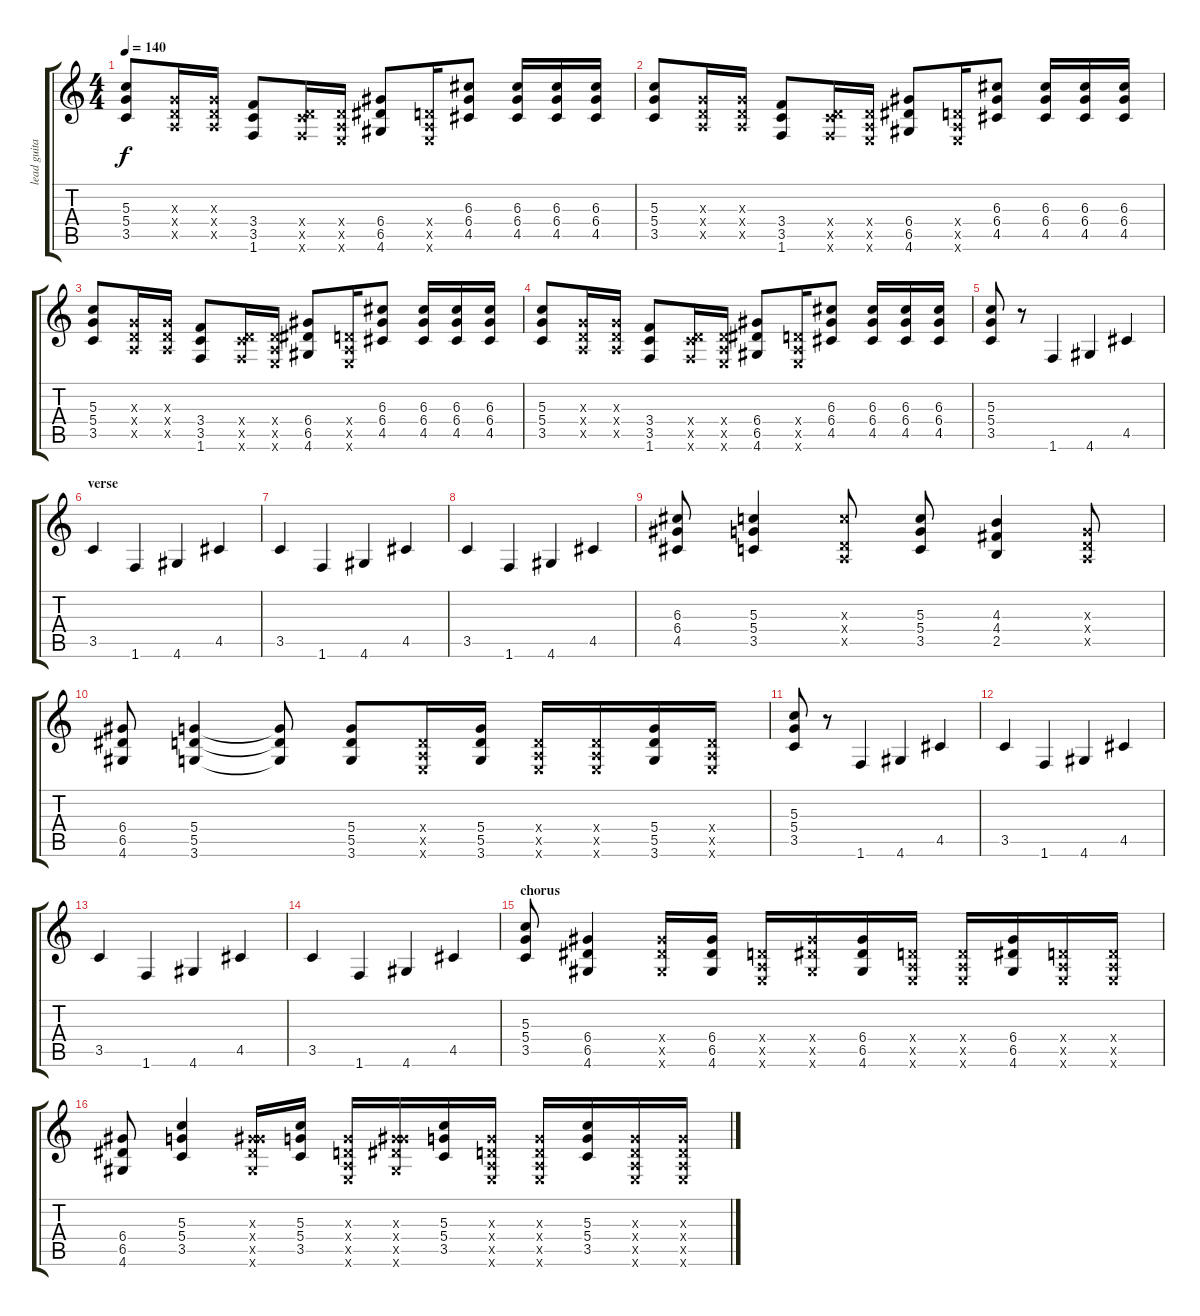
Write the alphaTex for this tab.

\track ("lead guitar" "lead guita") {instrument overdrivenguitar}
\staff {score tabs}
\tuning (E4 B3 G3 D3 A2 E2) {hide}
\ts (4 4)
\tempo 140
\clef g2
\ks c
(5.3 5.4 3.5).8{dy f} (0.3{x} 0.4{x} 0.5{x}).16 (0.3{x} 0.4{x} 0.5{x}).16 (3.4 3.5 1.6).8 (0.4{x} 3.5{x} 1.6{x}).16 (0.4{x} 0.5{x} 0.6{x}).16 (6.4 6.5 4.6).8 (0.4{x} 0.5{x} 0.6{x}).16 (6.3 6.4 4.5).8 (6.3 6.4 4.5).16 (6.3 6.4 4.5).16 (6.3 6.4 4.5).16 |
(5.3 5.4 3.5).8 (0.3{x} 0.4{x} 0.5{x}).16 (0.3{x} 0.4{x} 0.5{x}).16 (3.4 3.5 1.6).8 (0.4{x} 3.5{x} 1.6{x}).16 (0.4{x} 0.5{x} 0.6{x}).16 (6.4 6.5 4.6).8 (0.4{x} 0.5{x} 0.6{x}).16 (6.3 6.4 4.5).8 (6.3 6.4 4.5).16 (6.3 6.4 4.5).16 (6.3 6.4 4.5).16 |
(5.3 5.4 3.5).8 (0.3{x} 0.4{x} 0.5{x}).16 (0.3{x} 0.4{x} 0.5{x}).16 (3.4 3.5 1.6).8 (0.4{x} 3.5{x} 1.6{x}).16 (0.4{x} 0.5{x} 0.6{x}).16 (6.4 6.5 4.6).8 (0.4{x} 0.5{x} 0.6{x}).16 (6.3 6.4 4.5).8 (6.3 6.4 4.5).16 (6.3 6.4 4.5).16 (6.3 6.4 4.5).16 |
(5.3 5.4 3.5).8 (0.3{x} 0.4{x} 0.5{x}).16 (0.3{x} 0.4{x} 0.5{x}).16 (3.4 3.5 1.6).8 (0.4{x} 3.5{x} 1.6{x}).16 (0.4{x} 0.5{x} 0.6{x}).16 (6.4 6.5 4.6).8 (0.4{x} 0.5{x} 0.6{x}).16 (6.3 6.4 4.5).8 (6.3 6.4 4.5).16 (6.3 6.4 4.5).16 (6.3 6.4 4.5).16 |
(5.3 5.4 3.5).8 r.8 1.6.4{volume 6} 4.6.4 4.5.4 |
\section ("" "verse")
3.5.4 1.6.4 4.6.4 4.5.4 |
3.5.4 1.6.4 4.6.4 4.5.4 |
3.5.4 1.6.4 4.6.4 4.5.4 |
(6.3 6.4 4.5).8{volume 13} (5.3 5.4 3.5).4 (5.3{x} 0.4{x} 0.5{x}).8 (5.3 5.4 3.5).8 (4.3 4.4 2.5).4 (0.3{x} 0.4{x} 0.5{x}).8 |
(6.4 6.5 4.6).8 (5.4 5.5 3.6).4 (5.4{t} 5.5{t} 3.6{t}).8 (5.4 5.5 3.6).8 (0.4{x} 0.5{x} 0.6{x}).16 (5.4 5.5 3.6).16 (0.4{x} 0.5{x} 0.6{x}).16 (0.4{x} 0.5{x} 0.6{x}).16 (5.4 5.5 3.6).16 (0.4{x} 0.5{x} 0.6{x}).16 |
(5.3 5.4 3.5).8{volume 6} r.8 1.6.4 4.6.4 4.5.4 |
3.5.4 1.6.4 4.6.4 4.5.4 |
3.5.4 1.6.4 4.6.4 4.5.4 |
3.5.4 1.6.4 4.6.4 4.5.4 |
\section ("" "chorus")
(5.3 5.4 3.5).8{volume 13} (6.4 6.5 4.6).4 (6.4{x} 6.5{x} 4.6{x}).16 (6.4 6.5 4.6).16 (0.4{x} 0.5{x} 0.6{x}).16 (6.4{x} 6.5{x} 4.6{x}).16 (6.4 6.5 4.6).16 (0.4{x} 0.5{x} 0.6{x}).16 (0.4{x} 0.5{x} 0.6{x}).16 (6.4 6.5 4.6).16 (0.4{x} 0.5{x} 0.6{x}).16 (0.4{x} 0.5{x} 0.6{x}).16 |
(6.4 6.5 4.6).8 (5.3 5.4 3.5).4 (0.3{x} 6.4{x} 6.5{x} 4.6{x}).16 (5.3 5.4 3.5).16 (0.3{x} 0.4{x} 0.5{x} 0.6{x}).16 (0.3{x} 6.4{x} 6.5{x} 4.6{x}).16 (5.3 5.4 3.5).16 (0.3{x} 0.4{x} 0.5{x} 0.6{x}).16 (0.3{x} 0.4{x} 0.5{x} 0.6{x}).16 (5.3 5.4 3.5).16 (0.3{x} 0.4{x} 0.5{x} 0.6{x}).16 (0.3{x} 0.4{x} 0.5{x} 0.6{x}).16
